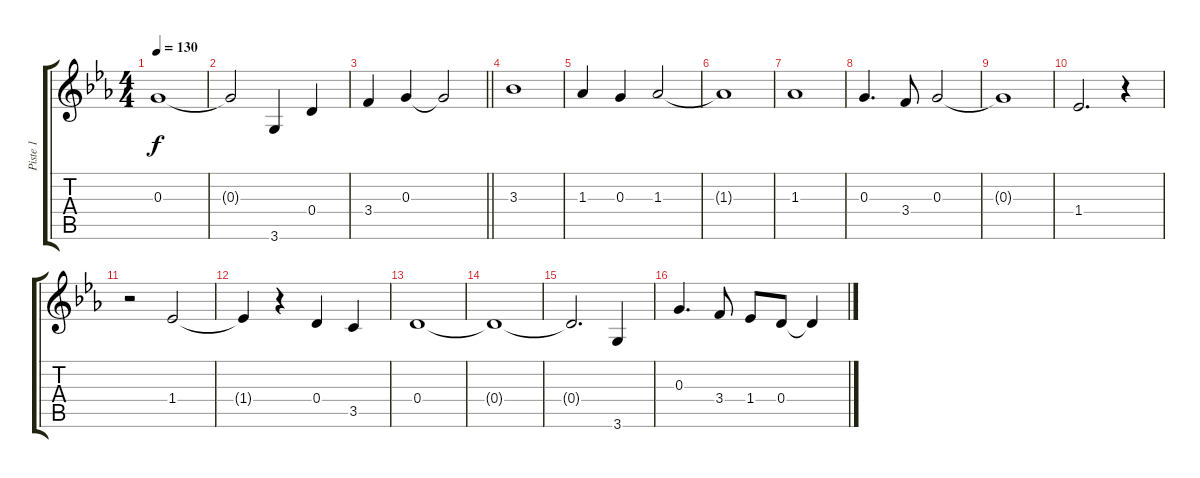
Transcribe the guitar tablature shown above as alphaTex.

\track ("Piste 1" "Piste 1") {instrument acousticguitarsteel}
\staff {score tabs}
\tuning (E4 B3 G3 D3 A2 E2) {hide}
\ts (4 4)
\tempo 130
\clef g2
\ks eb
0.3.1{dy f} |
0.3{t}.2 3.6.4 0.4.4 |
\barLineRight lightlight
3.4.4 0.3.4 0.3{t}.2 |
3.3.1 |
1.3.4 0.3.4 1.3.2 |
1.3{t}.1 |
1.3.1 |
0.3.4{d} 3.4.8 0.3.2 |
0.3{t}.1 |
1.4.2{d} r.4 |
r.2 1.4.2 |
1.4{t}.4 r.4 0.4.4 3.5.4 |
0.4.1 |
0.4{t}.1 |
0.4{t}.2{d} 3.6.4 |
0.3.4{d} 3.4.8 1.4.8 0.4.8 0.4{t}.4
